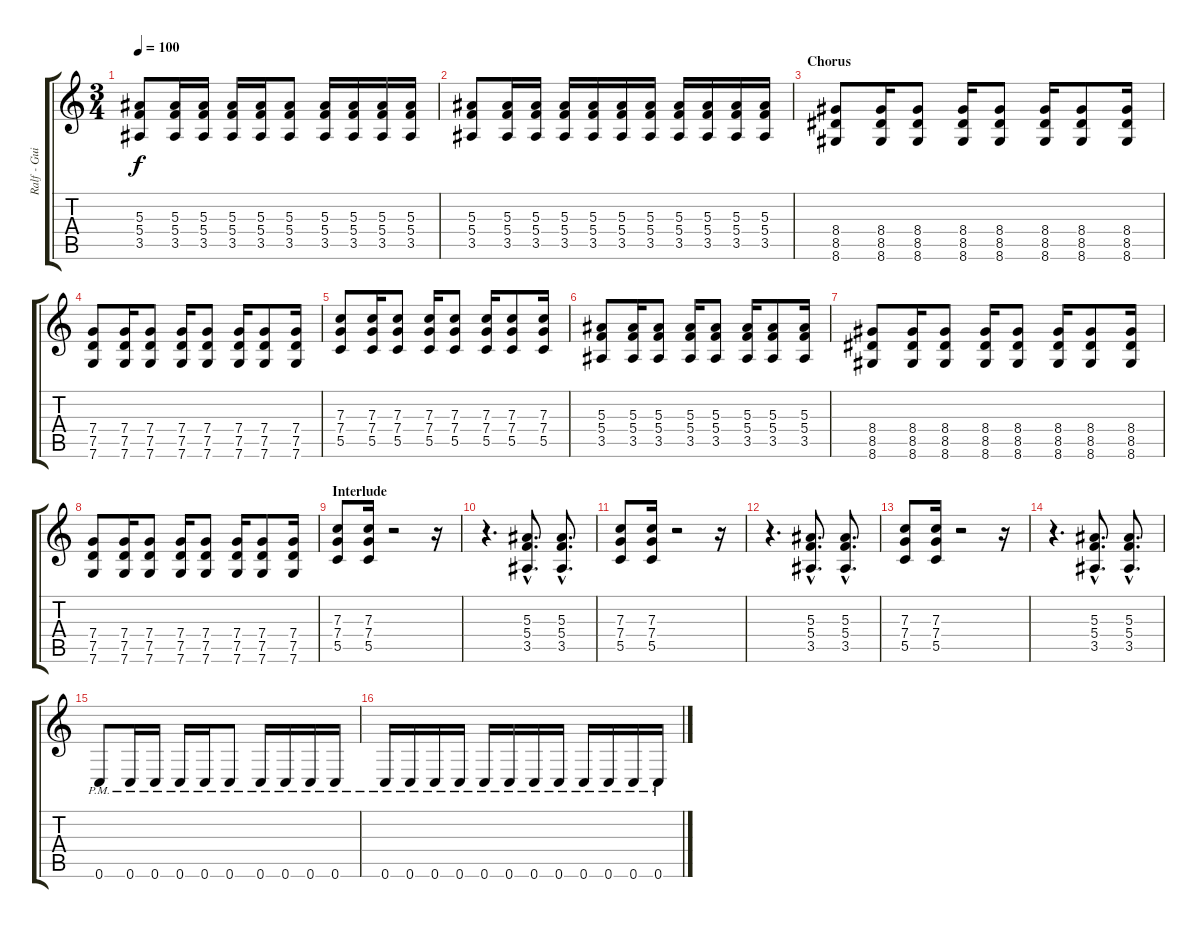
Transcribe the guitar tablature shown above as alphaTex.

\track ("Ralf - Guitar" "Ralf - Gui") {instrument distortionguitar}
\staff {score tabs}
\tuning (D4 A3 F3 C3 G2 C2) {hide}
\ts (3 4)
\tempo 100
\clef g2
\ks c
(5.3 5.4 3.5).8{dy f} (5.3 5.4 3.5).16 (5.3 5.4 3.5).16 (5.3 5.4 3.5).16 (5.3 5.4 3.5).16 (5.3 5.4 3.5).8 (5.3 5.4 3.5).16 (5.3 5.4 3.5).16 (5.3 5.4 3.5).16 (5.3 5.4 3.5).16 |
(5.3 5.4 3.5).8 (5.3 5.4 3.5).16 (5.3 5.4 3.5).16 (5.3 5.4 3.5).16 (5.3 5.4 3.5).16 (5.3 5.4 3.5).16 (5.3 5.4 3.5).16 (5.3 5.4 3.5).16 (5.3 5.4 3.5).16 (5.3 5.4 3.5).16 (5.3 5.4 3.5).16 |
\section ("" "Chorus")
(8.4 8.5 8.6).8 (8.4 8.5 8.6).16 (8.4 8.5 8.6).8 (8.4 8.5 8.6).16 (8.4 8.5 8.6).8 (8.4 8.5 8.6).16 (8.4 8.5 8.6).8 (8.4 8.5 8.6).16 |
(7.4 7.5 7.6).8 (7.4 7.5 7.6).16 (7.4 7.5 7.6).8 (7.4 7.5 7.6).16 (7.4 7.5 7.6).8 (7.4 7.5 7.6).16 (7.4 7.5 7.6).8 (7.4 7.5 7.6).16 |
(7.3 7.4 5.5).8 (7.3 7.4 5.5).16 (7.3 7.4 5.5).8 (7.3 7.4 5.5).16 (7.3 7.4 5.5).8 (7.3 7.4 5.5).16 (7.3 7.4 5.5).8 (7.3 7.4 5.5).16 |
(5.3 5.4 3.5).8 (5.3 5.4 3.5).16 (5.3 5.4 3.5).8 (5.3 5.4 3.5).16 (5.3 5.4 3.5).8 (5.3 5.4 3.5).16 (5.3 5.4 3.5).8 (5.3 5.4 3.5).16 |
(8.4 8.5 8.6).8 (8.4 8.5 8.6).16 (8.4 8.5 8.6).8 (8.4 8.5 8.6).16 (8.4 8.5 8.6).8 (8.4 8.5 8.6).16 (8.4 8.5 8.6).8 (8.4 8.5 8.6).16 |
(7.4 7.5 7.6).8 (7.4 7.5 7.6).16 (7.4 7.5 7.6).8 (7.4 7.5 7.6).16 (7.4 7.5 7.6).8 (7.4 7.5 7.6).16 (7.4 7.5 7.6).8 (7.4 7.5 7.6).16 |
\section ("" "Interlude")
(7.3 7.4 5.5).8 (7.3 7.4 5.5).16 r.2 r.16 |
r.4{d} (5.3{hac} 5.4{hac} 3.5{hac}).8{d} (5.3{hac} 5.4{hac} 3.5{hac}).8{d} |
(7.3 7.4 5.5).8 (7.3 7.4 5.5).16 r.2 r.16 |
r.4{d} (5.3{hac} 5.4{hac} 3.5{hac}).8{d} (5.3{hac} 5.4{hac} 3.5{hac}).8{d} |
(7.3 7.4 5.5).8 (7.3 7.4 5.5).16 r.2 r.16 |
r.4{d} (5.3{hac} 5.4{hac} 3.5{hac}).8{d} (5.3{hac} 5.4{hac} 3.5{hac}).8{d} |
0.6{pm}.8 0.6{pm}.16 0.6{pm}.16 0.6{pm}.16 0.6{pm}.16 0.6{pm}.8 0.6{pm}.16 0.6{pm}.16 0.6{pm}.16 0.6{pm}.16 |
0.6{pm}.16 0.6{pm}.16 0.6{pm}.16 0.6{pm}.16 0.6{pm}.16 0.6{pm}.16 0.6{pm}.16 0.6{pm}.16 0.6{pm}.16 0.6{pm}.16 0.6{pm}.16 0.6{pm}.16
